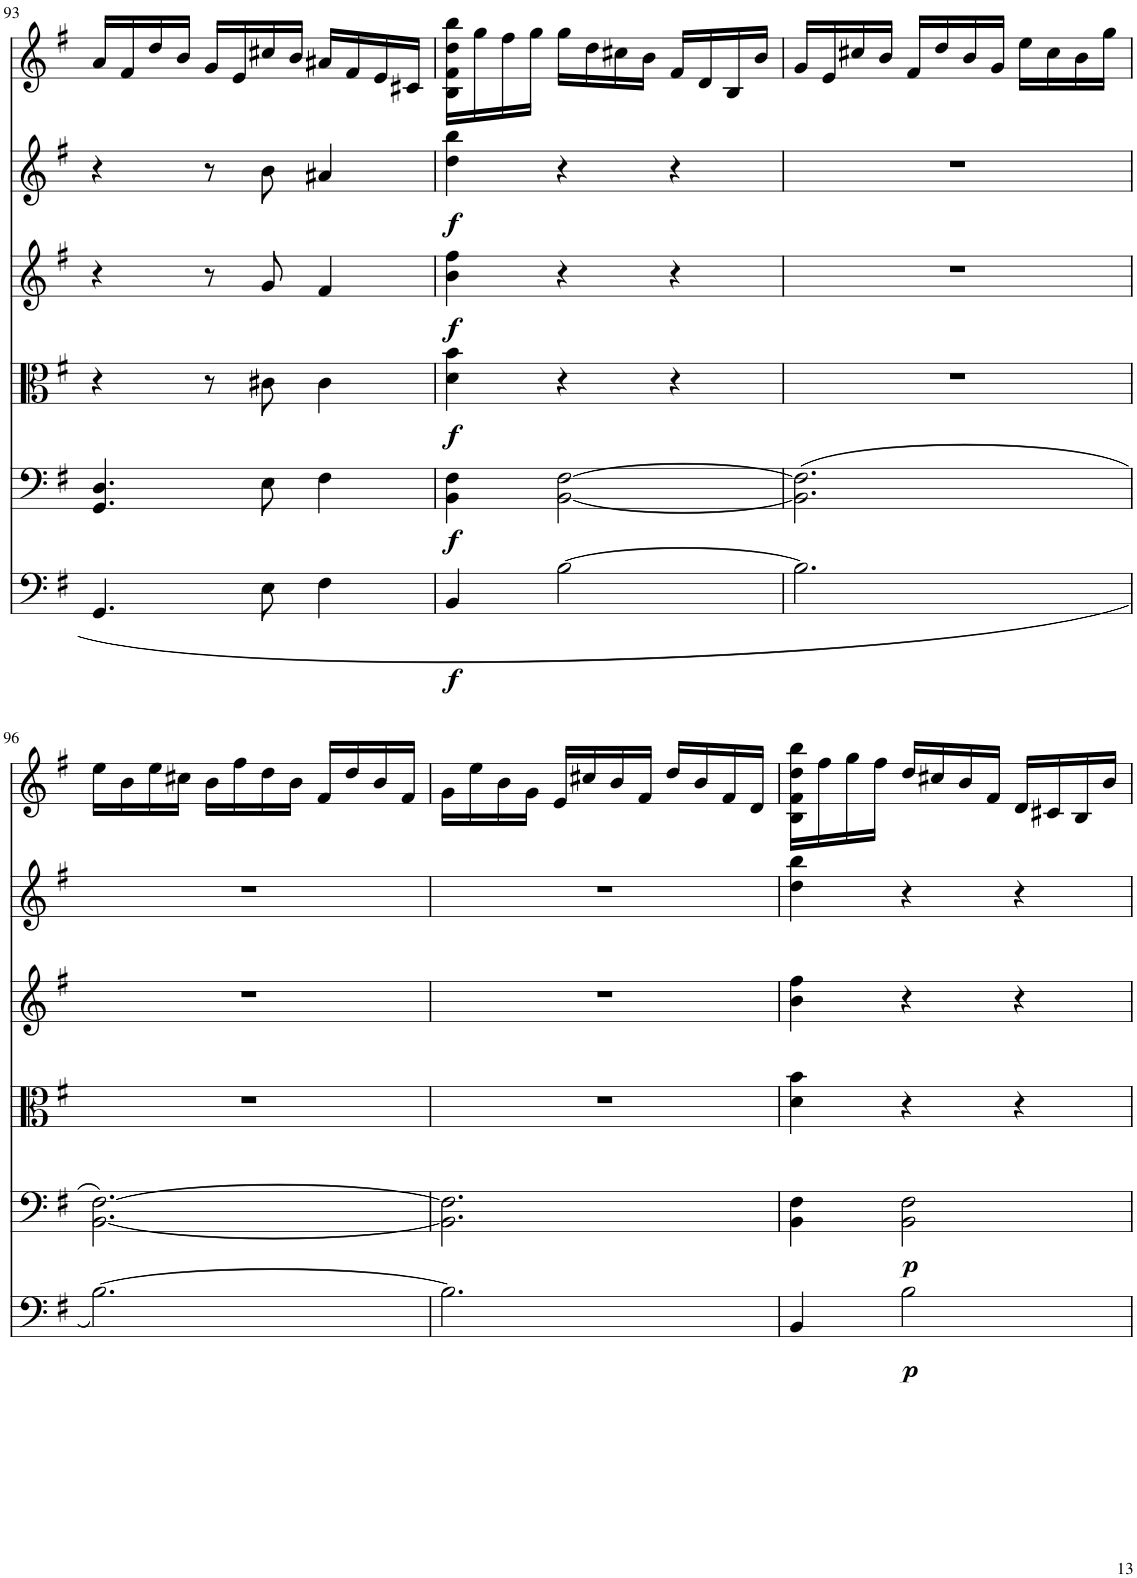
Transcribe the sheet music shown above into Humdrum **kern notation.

**kern	**dynam	**kern	**dynam	**kern	**dynam	**kern	**dynam	**kern	**dynam	**kern
*part6	*part6	*part5	*part5	*part4	*part4	*part3	*part3	*part2	*part2	*part1
*staff6	*staff6	*staff5	*staff5	*staff4	*staff4	*staff3	*staff3	*staff2	*staff2	*staff1
*I"Voice	*	*I"Voice	*	*I"Voice	*	*I"Voice	*	*I"Voice	*	*I"Voice
*I'V	*	*I'V	*	*I'V	*	*I'V	*	*I'V	*	*I'V
!!LO:PB:g=z
*clefF4	*	*clefF4	*	*clefC3	*	*clefG2	*	*clefG2	*	*clefG2
*k[f#]	*	*k[f#]	*	*k[f#]	*	*k[f#]	*	*k[f#]	*	*k[f#]
*M3/4	*	*M3/4	*	*M3/4	*	*M3/4	*	*M3/4	*	*M3/4
=93	=93	=93	=93	=93	=93	=93	=93	=93	=93	=93
4.GG/	.	4.GG/ 4.D/	.	4r	.	4r	.	4r	.	16a/LL
.	.	.	.	.	.	.	.	.	.	16f#/
.	.	.	.	.	.	.	.	.	.	16dd/
.	.	.	.	.	.	.	.	.	.	16b/JJ
.	.	.	.	8r	.	8r	.	8r	.	16g/LL
.	.	.	.	.	.	.	.	.	.	16e/
8E\	.	8E\	.	8c#X\	.	8g/	.	8b\	.	16cc#X/
.	.	.	.	.	.	.	.	.	.	16b/JJ
4F#\	.	4F#\	.	4c#\	.	4f#/	.	4a#X/	.	16a#X/LL
.	.	.	.	.	.	.	.	.	.	16f#/
.	.	.	.	.	.	.	.	.	.	16e/
.	.	.	.	.	.	.	.	.	.	16c#X/JJ
=94	=94	=94	=94	=94	=94	=94	=94	=94	=94	=94
!	!LO:DY:b	!	!LO:DY:b	!	!LO:DY:b	!	!LO:DY:b	!	!LO:DY:b	!
4BB/	f	4BB\ 4F#\	f	4d\ 4b\	f	4b\ 4ff#\	f	4dd\ 4bb\	f	16B\ 16f#\ 16dd\ 16bb\LL
.	.	.	.	.	.	.	.	.	.	16gg\
.	.	.	.	.	.	.	.	.	.	16ff#\
.	.	.	.	.	.	.	.	.	.	16gg\JJ
[>2B\	.	[<2BB\ [>2F#\	.	4r	.	4r	.	4r	.	16gg\LL
.	.	.	.	.	.	.	.	.	.	16dd\
.	.	.	.	.	.	.	.	.	.	16cc#X\
.	.	.	.	.	.	.	.	.	.	16b\JJ
.	.	.	.	4r	.	4r	.	4r	.	16f#/LL
.	.	.	.	.	.	.	.	.	.	16d/
.	.	.	.	.	.	.	.	.	.	16B/
.	.	.	.	.	.	.	.	.	.	16b/JJ
=95	=95	=95	=95	=95	=95	=95	=95	=95	=95	=95
2.B\]	.	(>2.BB\] 2.F#\]	.	2.r	.	2.r	.	2.r	.	16g/LL
.	.	.	.	.	.	.	.	.	.	16e/
.	.	.	.	.	.	.	.	.	.	16cc#X/
.	.	.	.	.	.	.	.	.	.	16b/JJ
.	.	.	.	.	.	.	.	.	.	16f#/LL
.	.	.	.	.	.	.	.	.	.	16dd/
.	.	.	.	.	.	.	.	.	.	16b/
.	.	.	.	.	.	.	.	.	.	16g/JJ
.	.	.	.	.	.	.	.	.	.	16ee\LL
.	.	.	.	.	.	.	.	.	.	16cc#\
.	.	.	.	.	.	.	.	.	.	16b\
.	.	.	.	.	.	.	.	.	.	16gg\JJ
!!LO:LB:g=z
=96	=96	=96	=96	=96	=96	=96	=96	=96	=96	=96
[>2.B\	.	[<2.BB\ [>2.F#\)	.	2.r	.	2.r	.	2.r	.	16ee\LL
.	.	.	.	.	.	.	.	.	.	16b\
.	.	.	.	.	.	.	.	.	.	16ee\
.	.	.	.	.	.	.	.	.	.	16cc#X\JJ
.	.	.	.	.	.	.	.	.	.	16b\LL
.	.	.	.	.	.	.	.	.	.	16ff#\
.	.	.	.	.	.	.	.	.	.	16dd\
.	.	.	.	.	.	.	.	.	.	16b\JJ
.	.	.	.	.	.	.	.	.	.	16f#/LL
.	.	.	.	.	.	.	.	.	.	16dd/
.	.	.	.	.	.	.	.	.	.	16b/
.	.	.	.	.	.	.	.	.	.	16f#/JJ
=97	=97	=97	=97	=97	=97	=97	=97	=97	=97	=97
2.B\]	.	2.BB\] 2.F#\]	.	2.r	.	2.r	.	2.r	.	16g\LL
.	.	.	.	.	.	.	.	.	.	16ee\
.	.	.	.	.	.	.	.	.	.	16b\
.	.	.	.	.	.	.	.	.	.	16g\JJ
.	.	.	.	.	.	.	.	.	.	16e/LL
.	.	.	.	.	.	.	.	.	.	16cc#X/
.	.	.	.	.	.	.	.	.	.	16b/
.	.	.	.	.	.	.	.	.	.	16f#/JJ
.	.	.	.	.	.	.	.	.	.	16dd/LL
.	.	.	.	.	.	.	.	.	.	16b/
.	.	.	.	.	.	.	.	.	.	16f#/
.	.	.	.	.	.	.	.	.	.	16d/JJ
=98	=98	=98	=98	=98	=98	=98	=98	=98	=98	=98
4BB/	.	4BB\ 4F#\	.	4d\ 4b\	.	4b\ 4ff#\	.	4dd\ 4bb\	.	16B\ 16f#\ 16dd\ 16bb\LL
.	.	.	.	.	.	.	.	.	.	16ff#\
.	.	.	.	.	.	.	.	.	.	16gg\
.	.	.	.	.	.	.	.	.	.	16ff#\JJ
!	!LO:DY:b	!	!LO:DY:b	!	!	!	!	!	!	!
2B\	p	2BB\ 2F#\	p	4r	.	4r	.	4r	.	16dd/LL
.	.	.	.	.	.	.	.	.	.	16cc#X/
.	.	.	.	.	.	.	.	.	.	16b/
.	.	.	.	.	.	.	.	.	.	16f#/JJ
.	.	.	.	4r	.	4r	.	4r	.	16d/LL
.	.	.	.	.	.	.	.	.	.	16c#X/
.	.	.	.	.	.	.	.	.	.	16B/
.	.	.	.	.	.	.	.	.	.	16b/JJ
=	=	=	=	=	=	=	=	=	=	=
*-	*-	*-	*-	*-	*-	*-	*-	*-	*-	*-
